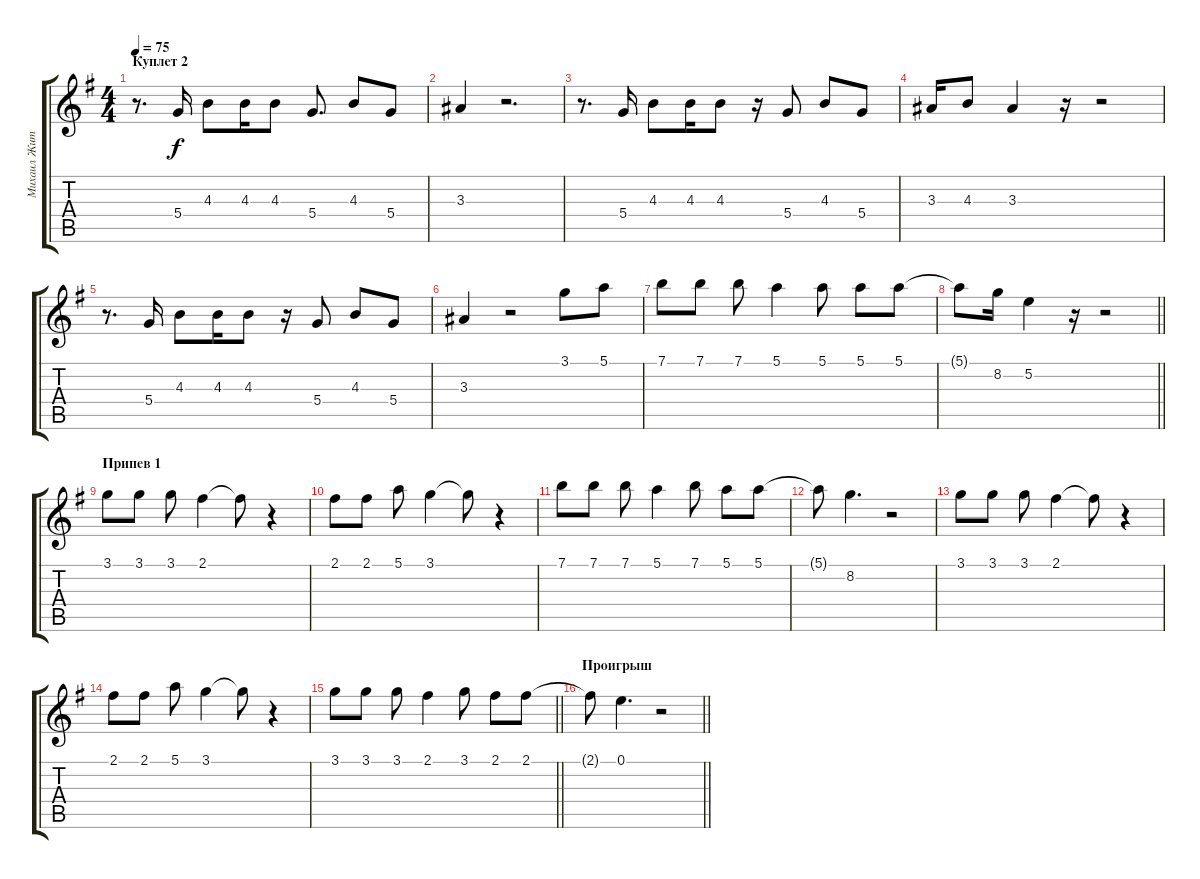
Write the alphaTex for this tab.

\track ("Михаил Житняков" "Михаил Жит") {instrument overdrivenguitar}
\staff {score tabs}
\tuning (E4 B3 G3 D3 A2 E2) {hide}
\ts (4 4)
\section ("" "Куплет 2")
\tempo 75
\clef g2
\ks eminor
r.8{d dy f} 5.4.16 4.3.8 4.3.16 4.3.8 5.4.8{d} 4.3.8 5.4.8 |
3.3.4 r.2{d} |
r.8{d} 5.4.16 4.3.8 4.3.16 4.3.8 r.16 5.4.8 4.3.8 5.4.8 |
3.3.16 4.3.8 3.3.4 r.16 r.2 |
r.8{d} 5.4.16 4.3.8 4.3.16 4.3.8 r.16 5.4.8 4.3.8 5.4.8 |
3.3.4 r.2 3.1.8 5.1.8 |
7.1.8 7.1.8 7.1.8 5.1.4 5.1.8 5.1.8 5.1.8 |
\barLineRight lightlight
5.1{t}.8 8.2.16 5.2.4 r.16 r.2 |
\section ("" "Припев 1")
3.1.8 3.1.8 3.1.8 2.1.4 2.1{t}.8 r.4 |
2.1.8 2.1.8 5.1.8 3.1.4 3.1{t}.8 r.4 |
7.1.8 7.1.8 7.1.8 5.1.4 7.1.8 5.1.8 5.1.8 |
5.1{t}.8 8.2.4{d} r.2 |
3.1.8 3.1.8 3.1.8 2.1.4 2.1{t}.8 r.4 |
2.1.8 2.1.8 5.1.8 3.1.4 3.1{t}.8 r.4 |
\barLineRight lightlight
3.1.8 3.1.8 3.1.8 2.1.4 3.1.8 2.1.8 2.1.8 |
\section ("" "Проигрыш")
\barLineRight lightlight
2.1{t}.8 0.1.4{d} r.2
